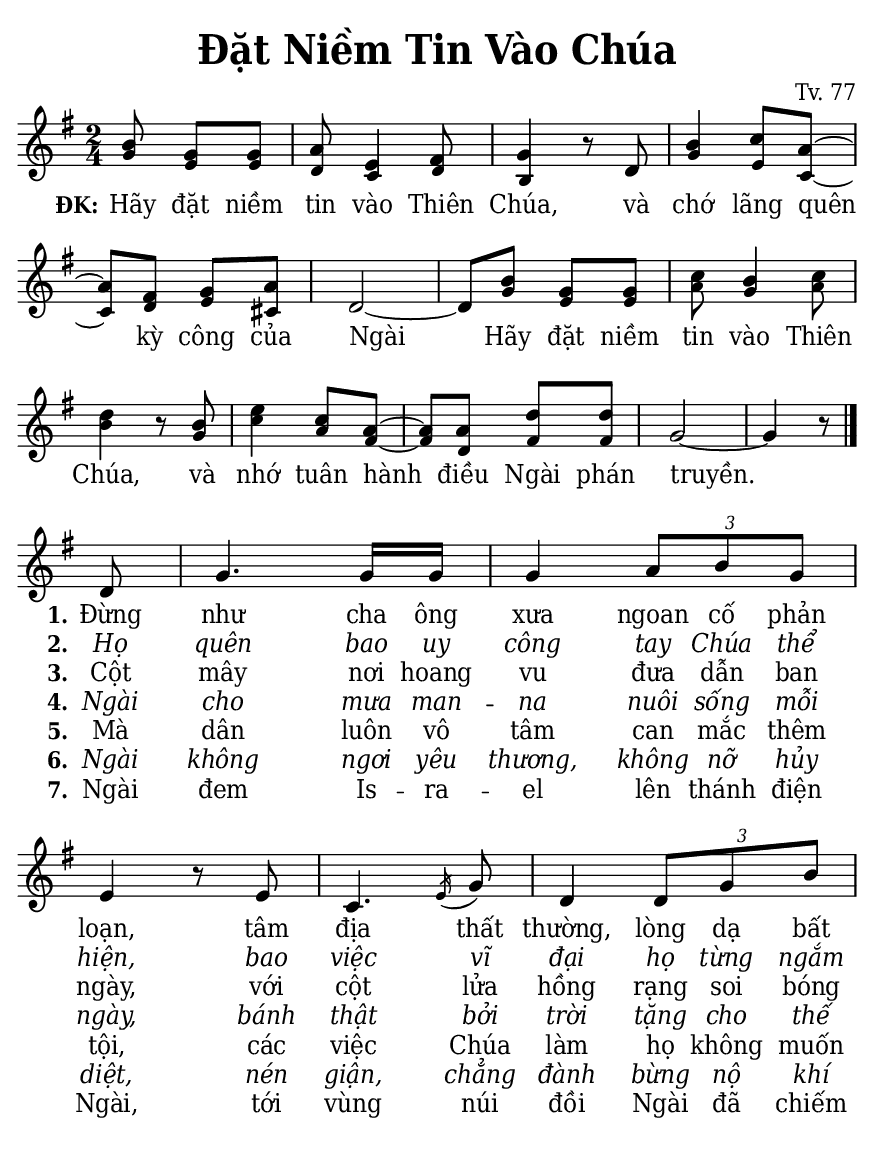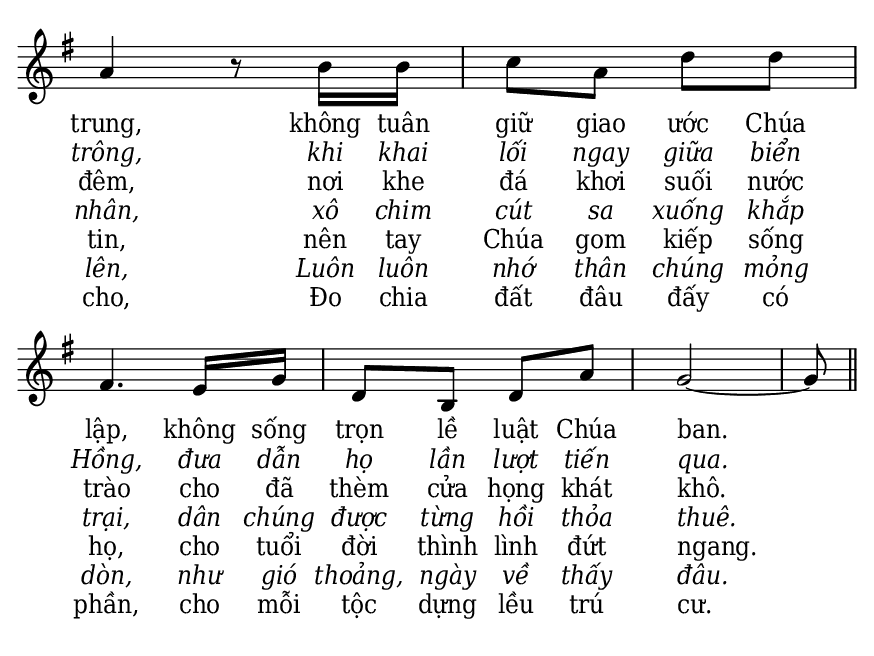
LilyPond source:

% Cài đặt chung\
\version "2.22.1"
\include "english.ly"

\header {
  title = \markup { \fontsize #1 "Đặt Niềm Tin Vào Chúa" }
  composer = "Tv. 77"
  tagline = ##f
}

% Nhạc phiên khúc
nhacPhienKhucSop = \relative c'' {
  \partial 4. b8 g g |
  a e4 fs8 |
  g4 r8 d |
  b'4 c8 a ~ |
  a fs g a |
  d,2 ~ |
  d8 b' g g |
  c b4 c8 |
  d4 r8 b |
  e4 c8 a ~ |
  a a d d |
  g,2 ~ |
  g4 r8 \bar "|." \break
  
  d |
  g4. g16 g |
  g4 \tuplet 3/2 { a8 b g } |
  e4 r8 e |
  c4. \slashedGrace { e16 ( } g8) |
  d4 \tuplet 3/2 { d8 g b } |
  a4 r8 b16 b |
  c8 a d d |
  fs,4. e16 g |
  d8 b d a' |
  g2 ~ |
  g8 \bar "||"
}

nhacPhienKhucAlto = \relative c'' {
  g8 e e |
  d c4 d8 |
  b4 r8 d |
  g4 e8 c ~ |
  c d e cs |
  d2 ~ |
  d8 g e e |
  a g4 a8 |
  b4 r8 g |
  c4 a8 fs ~ |
  fs d fs fs |
  g2 ~ |
  g4 r8
}

% Lời phiên khúc
loiPhienKhucSop = \lyrics {
  \set stanza = "ĐK:"
  Hãy đặt niềm tin vào Thiên Chúa,
  và chớ lãng quên kỳ công của Ngài
  Hãy đặt niềm tin vào Thiên Chúa,
  và nhớ tuân hành điều Ngài phán truyền.
  <<
    {
      \set stanza = "1."
      Đừng như cha ông xưa ngoan cố phản loạn,
      tâm địa thất thường, lòng dạ bất trung,
      không tuân giữ giao ước Chúa lập,
      không sống trọn lề luật Chúa ban.
    }
    \new Lyrics {
	    \set associatedVoice = "beSop"
	    \set stanza = "2."
      \override Lyrics.LyricText.font-shape = #'italic
	    Họ quên bao uy công tay Chúa thể hiện,
	    bao việc vĩ đại họ từng ngắm trông,
	    khi khai lối ngay giữa biển Hồng,
	    đưa dẫn họ lần lượt tiến qua.
    }
    \new Lyrics {
	    \set associatedVoice = "beSop"
	    \set stanza = "3."
	    Cột mây nơi hoang vu đưa dẫn ban ngày,
	    với cột lửa hồng rạng soi bóng đêm,
	    nơi khe đá khơi suối nước trào
	    cho đã thèm cửa họng khát khô.
    }
    \new Lyrics {
	    \set associatedVoice = "beSop"
	    \set stanza = "4."
      \override Lyrics.LyricText.font-shape = #'italic
	    Ngài cho mưa man -- na nuôi sống mỗi ngày,
	    bánh thật bởi trời tặng cho thế nhân,
	    xô chim cút sa xuống khắp trại,
	    dân chúng được từng hồi thỏa thuê.
    }
    \new Lyrics {
	    \set associatedVoice = "beSop"
	    \set stanza = "5."
	    Mà dân luôn vô tâm can mắc thêm tội,
	    các việc Chúa làm họ không muốn tin,
	    nên tay Chúa gom kiếp sống họ,
	    cho tuổi đời thình lình đứt ngang.
    }
    \new Lyrics {
	    \set associatedVoice = "beSop"
	    \set stanza = "6."
      \override Lyrics.LyricText.font-shape = #'italic
	    Ngài không ngơi yêu thương, không nỡ hủy diệt,
	    nén giận, chẳng đành bừng nộ khí lên,
	    Luôn luôn nhớ thân chúng mỏng dòn,
	    như gió thoảng, ngày về thấy đâu.
    }
    \new Lyrics {
	    \set associatedVoice = "beSop"
	    \set stanza = "7."
	    Ngài đem Is -- ra -- el lên thánh điện Ngài,
	    tới vùng núi đồi Ngài đã chiếm cho,
	    Đo chia đất đâu đấy có phần,
	    cho mỗi tộc dựng lều trú cư.
    }
  >>
}

% Dàn trang
\paper {
  #(set-paper-size "a5")
  top-margin = 3\mm
  bottom-margin = 3\mm
  left-margin = 3\mm
  right-margin = 3\mm
  indent = #0
  #(define fonts
	 (make-pango-font-tree "Deja Vu Serif Condensed"
	 		       "Deja Vu Serif Condensed"
			       "Deja Vu Serif Condensed"
			       (/ 20 20)))
  print-page-number = ##f
  system-system-spacing = #'((basic-distance . 0.1) (padding . 3))
  ragged-bottom = ##t
}

TongNhip = {
  \key g \major \time 2/4
  \set Timing.beamExceptions = #'()
  \set Timing.baseMoment = #(ly:make-moment 1/4)
}

% Đổi kích thước nốt cho bè phụ
notBePhu =
#(define-music-function (font-size music) (number? ly:music?)
   (for-some-music
     (lambda (m)
       (if (music-is-of-type? m 'rhythmic-event)
           (begin
             (set! (ly:music-property m 'tweaks)
                   (cons `(font-size . ,font-size)
                         (ly:music-property m 'tweaks)))
             #t)
           #f))
     music)
   music)

\score {
  \new ChoirStaff <<
    \new Staff \with {
        \consists "Merge_rests_engraver"
        printPartCombineTexts = ##f
      }
      <<
      \new Voice \TongNhip \partCombine 
        \nhacPhienKhucSop
        \notBePhu -1 { \nhacPhienKhucAlto }
      \new NullVoice = beSop \nhacPhienKhucSop
      \new Lyrics \lyricsto beSop \loiPhienKhucSop
      >>
  >>
  \layout {
    \override Lyrics.LyricSpace.minimum-distance = #1.5
    \override Score.BarNumber.break-visibility = ##(#f #f #f)
    \override Score.SpacingSpanner.uniform-stretching = ##t
  } 
}
